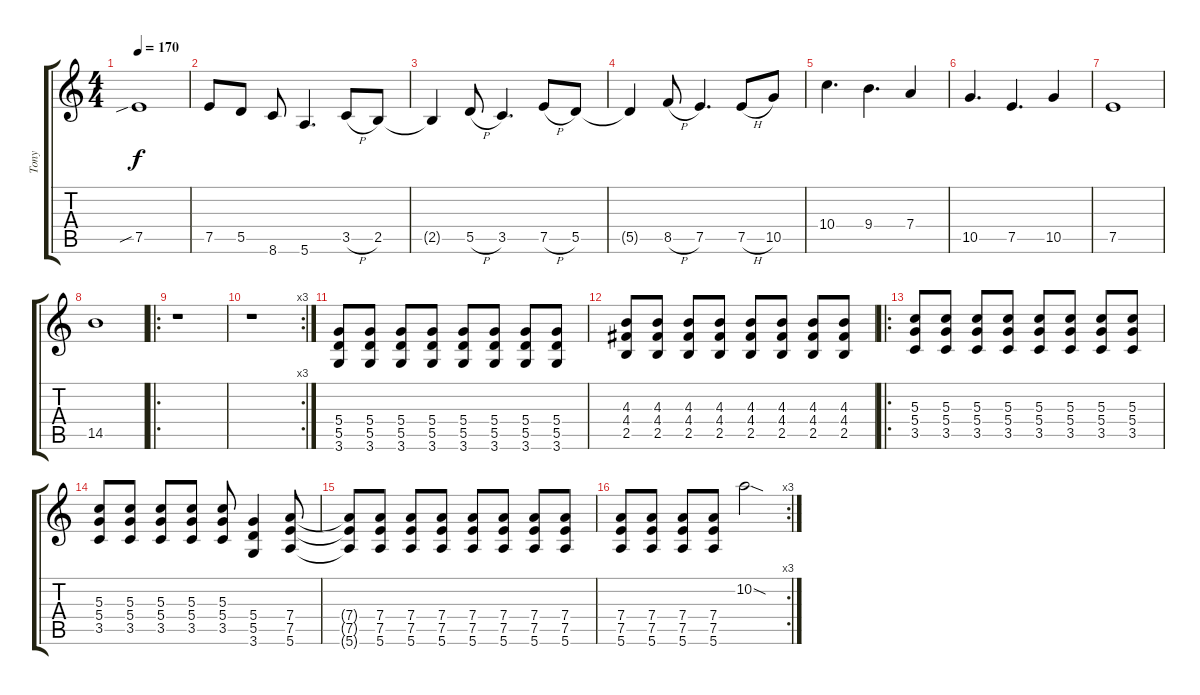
\track ("Tony" "Tony") {instrument overdrivenguitar}
\staff {score tabs}
\tuning (E4 B3 G3 D3 A2 E2) {hide}
\ts (4 4)
\tempo 170
\clef g2
\ks c
7.5{sib}.1{dy f} |
7.5.8 5.5.8 8.6.8 5.6.4{d} 3.5{h}.8 2.5.8 |
2.5{t}.4 5.5{h}.8 3.5.4{d} 7.5{h}.8 5.5.8 |
5.5{t}.4 8.5{h}.8 7.5.4{d} 7.5{h}.8 10.5.8 |
10.4.4{d} 9.4.4{d} 7.4.4 |
10.5.4{d} 7.5.4{d} 10.5.4 |
7.5.1 |
14.5.1 |
\ro
r.1 |
\rc 3
r.1 |
(5.4 5.5 3.6).8 (5.4 5.5 3.6).8 (5.4 5.5 3.6).8 (5.4 5.5 3.6).8 (5.4 5.5 3.6).8 (5.4 5.5 3.6).8 (5.4 5.5 3.6).8 (5.4 5.5 3.6).8 |
(4.3 4.4 2.5).8 (4.3 4.4 2.5).8 (4.3 4.4 2.5).8 (4.3 4.4 2.5).8 (4.3 4.4 2.5).8 (4.3 4.4 2.5).8 (4.3 4.4 2.5).8 (4.3 4.4 2.5).8 |
\ro
(5.3 5.4 3.5).8 (5.3 5.4 3.5).8 (5.3 5.4 3.5).8 (5.3 5.4 3.5).8 (5.3 5.4 3.5).8 (5.3 5.4 3.5).8 (5.3 5.4 3.5).8 (5.3 5.4 3.5).8 |
(5.3 5.4 3.5).8 (5.3 5.4 3.5).8 (5.3 5.4 3.5).8 (5.3 5.4 3.5).8 (5.3 5.4 3.5).8 (5.4 5.5 3.6).4 (7.4 7.5 5.6).8 |
(7.4{t} 7.5{t} 5.6{t}).8 (7.4 7.5 5.6).8 (7.4 7.5 5.6).8 (7.4 7.5 5.6).8 (7.4 7.5 5.6).8 (7.4 7.5 5.6).8 (7.4 7.5 5.6).8 (7.4 7.5 5.6).8 |
\rc 3
(7.4 7.5 5.6).8 (7.4 7.5 5.6).8 (7.4 7.5 5.6).8 (7.4 7.5 5.6).8 10.2{sod}.2
